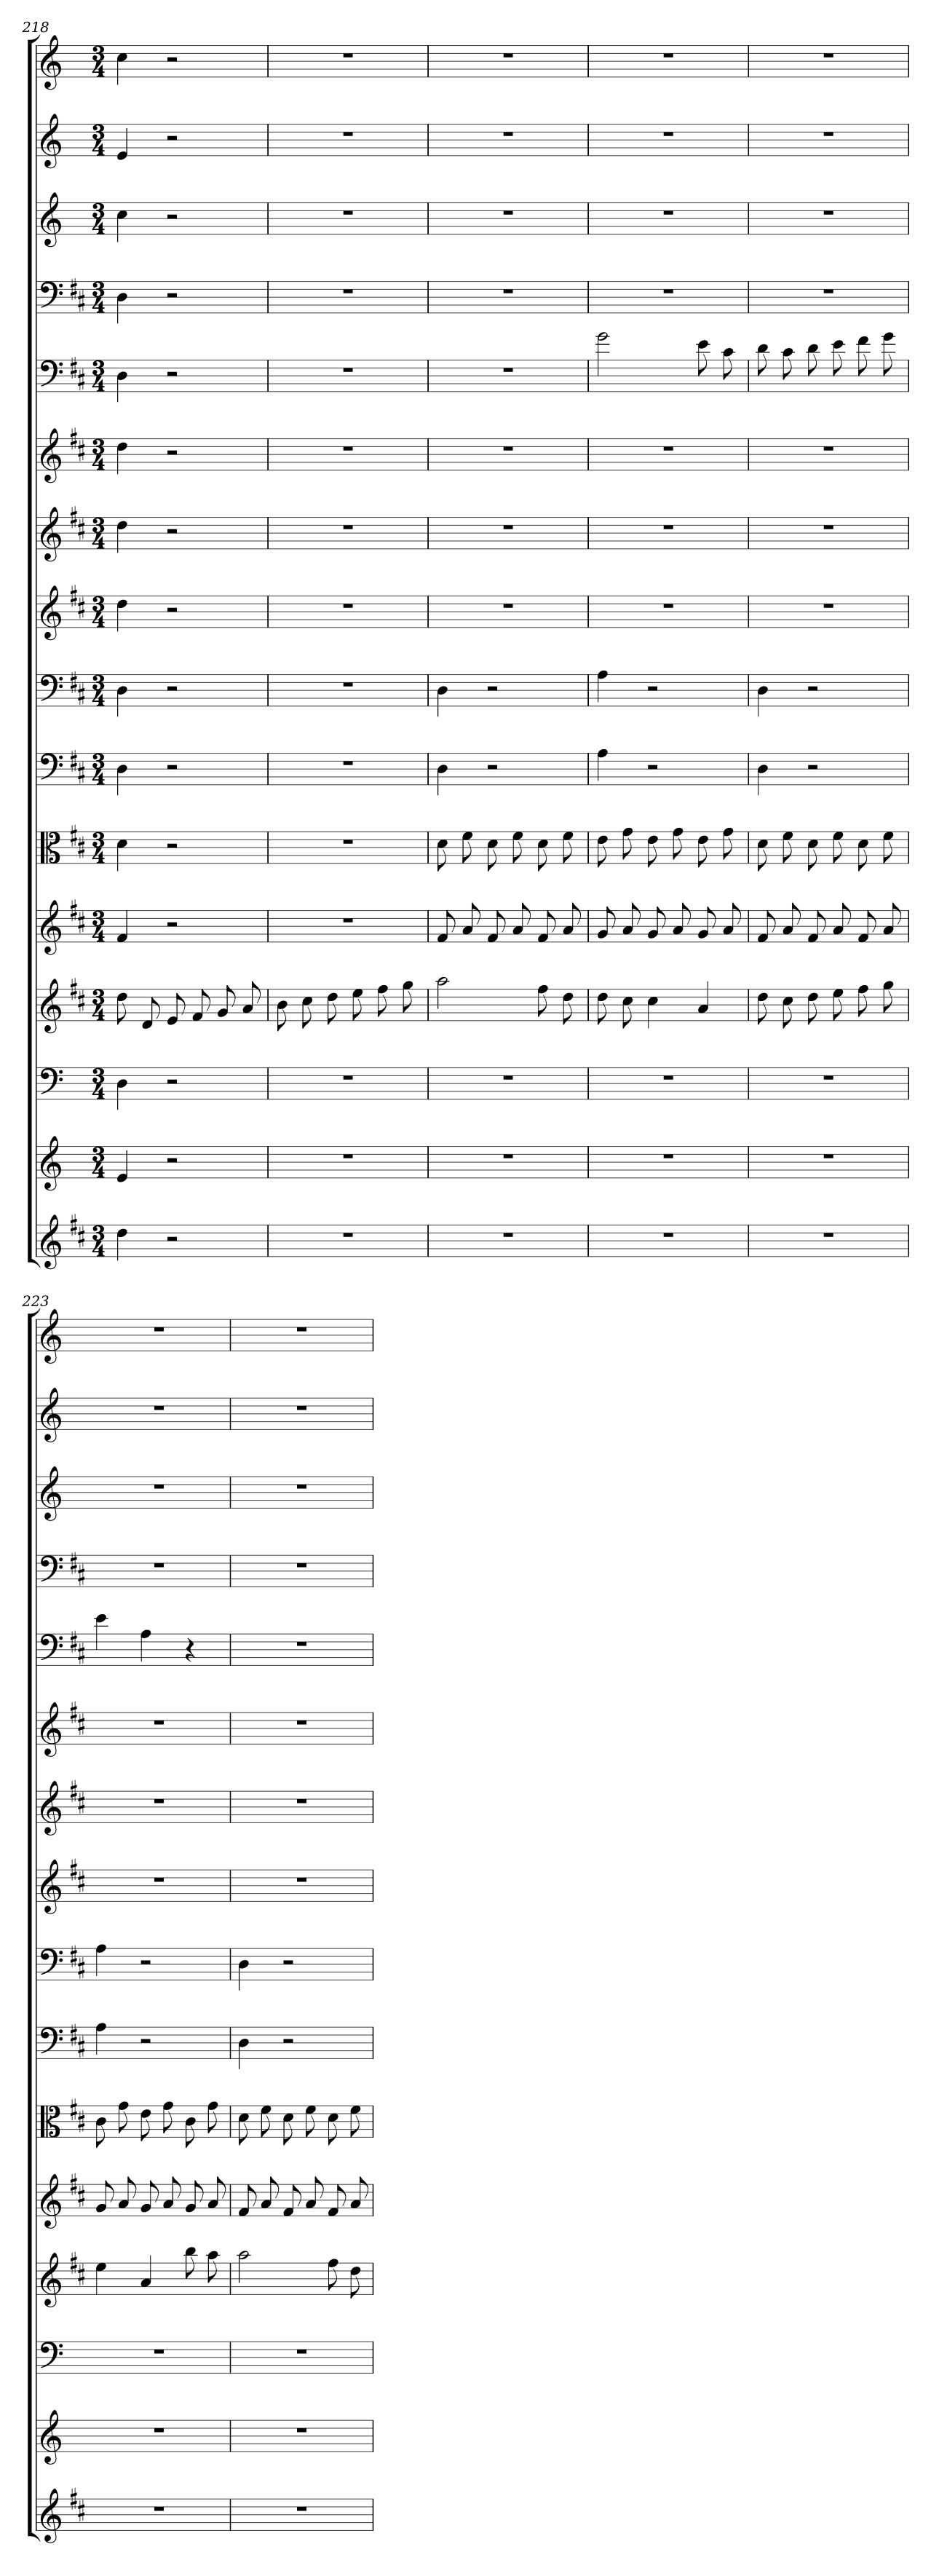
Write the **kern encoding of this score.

**kern	**kern	**kern	**kern	**kern	**kern	**kern	**kern	**kern	**kern	**kern	**kern	**kern	**kern	**kern	**kern
*part16	*part15	*part14	*part13	*part12	*part11	*part10	*part9	*part8	*part7	*part6	*part5	*part4	*part3	*part2	*part1
*staff16	*staff15	*staff14	*staff13	*staff12	*staff11	*staff10	*staff9	*staff8	*staff7	*staff6	*staff5	*staff4	*staff3	*staff2	*staff1
*	*	*clefF4	*	*	*clefC3	*clefF4	*clefF4	*	*	*	*clefF4	*clefF4	*	*	*
*k[f#c#]	*k[]	*k[]	*k[f#c#]	*k[f#c#]	*k[f#c#]	*k[f#c#]	*k[f#c#]	*k[f#c#]	*k[f#c#]	*k[f#c#]	*k[f#c#]	*k[f#c#]	*k[]	*k[]	*k[]
*M3/4	*M3/4	*M3/4	*M3/4	*M3/4	*M3/4	*M3/4	*M3/4	*M3/4	*M3/4	*M3/4	*M3/4	*M3/4	*M3/4	*M3/4	*M3/4
=218	=218	=218	=218	=218	=218	=218	=218	=218	=218	=218	=218	=218	=218	=218	=218
4dd	4e	4D	8dd	4f#	4d	4D	4D	4dd	4dd	4dd	4D	4D	4cc	4e	4cc
.	.	.	8d	.	.	.	.	.	.	.	.	.	.	.	.
2r	2r	2r	8e	2r	2r	2r	2r	2r	2r	2r	2r	2r	2r	2r	2r
.	.	.	8f#	.	.	.	.	.	.	.	.	.	.	.	.
.	.	.	8g	.	.	.	.	.	.	.	.	.	.	.	.
.	.	.	8a	.	.	.	.	.	.	.	.	.	.	.	.
=219	=219	=219	=219	=219	=219	=219	=219	=219	=219	=219	=219	=219	=219	=219	=219
2.r	2.r	2.r	8b	2.r	2.r	2.r	2.r	2.r	2.r	2.r	2.r	2.r	2.r	2.r	2.r
.	.	.	8cc#	.	.	.	.	.	.	.	.	.	.	.	.
.	.	.	8dd	.	.	.	.	.	.	.	.	.	.	.	.
.	.	.	8ee	.	.	.	.	.	.	.	.	.	.	.	.
.	.	.	8ff#	.	.	.	.	.	.	.	.	.	.	.	.
.	.	.	8gg	.	.	.	.	.	.	.	.	.	.	.	.
=220	=220	=220	=220	=220	=220	=220	=220	=220	=220	=220	=220	=220	=220	=220	=220
2.r	2.r	2.r	2aa	8f#	8d	4D	4D	2.r	2.r	2.r	2.r	2.r	2.r	2.r	2.r
.	.	.	.	8a	8f#	.	.	.	.	.	.	.	.	.	.
.	.	.	.	8f#	8d	2r	2r	.	.	.	.	.	.	.	.
.	.	.	.	8a	8f#	.	.	.	.	.	.	.	.	.	.
.	.	.	8ff#	8f#	8d	.	.	.	.	.	.	.	.	.	.
.	.	.	8dd	8a	8f#	.	.	.	.	.	.	.	.	.	.
=221	=221	=221	=221	=221	=221	=221	=221	=221	=221	=221	=221	=221	=221	=221	=221
2.r	2.r	2.r	8dd	8g	8e	4A	4A	2.r	2.r	2.r	2g	2.r	2.r	2.r	2.r
.	.	.	8cc#	8a	8g	.	.	.	.	.	.	.	.	.	.
.	.	.	4cc#	8g	8e	2r	2r	.	.	.	.	.	.	.	.
.	.	.	.	8a	8g	.	.	.	.	.	.	.	.	.	.
.	.	.	4a	8g	8e	.	.	.	.	.	8e	.	.	.	.
.	.	.	.	8a	8g	.	.	.	.	.	8c#	.	.	.	.
=222	=222	=222	=222	=222	=222	=222	=222	=222	=222	=222	=222	=222	=222	=222	=222
2.r	2.r	2.r	8dd	8f#	8d	4D	4D	2.r	2.r	2.r	8d	2.r	2.r	2.r	2.r
.	.	.	8cc#	8a	8f#	.	.	.	.	.	8c#	.	.	.	.
.	.	.	8dd	8f#	8d	2r	2r	.	.	.	8d	.	.	.	.
.	.	.	8ee	8a	8f#	.	.	.	.	.	8e	.	.	.	.
.	.	.	8ff#	8f#	8d	.	.	.	.	.	8f#	.	.	.	.
.	.	.	8gg	8a	8f#	.	.	.	.	.	8g	.	.	.	.
=223	=223	=223	=223	=223	=223	=223	=223	=223	=223	=223	=223	=223	=223	=223	=223
2.r	2.r	2.r	4ee	8g	8c#	4A	4A	2.r	2.r	2.r	4e	2.r	2.r	2.r	2.r
.	.	.	.	8a	8g	.	.	.	.	.	.	.	.	.	.
.	.	.	4a	8g	8e	2r	2r	.	.	.	4A	.	.	.	.
.	.	.	.	8a	8g	.	.	.	.	.	.	.	.	.	.
.	.	.	8bb	8g	8c#	.	.	.	.	.	4r	.	.	.	.
.	.	.	8aa	8a	8g	.	.	.	.	.	.	.	.	.	.
=224	=224	=224	=224	=224	=224	=224	=224	=224	=224	=224	=224	=224	=224	=224	=224
2.r	2.r	2.r	2aa	8f#	8d	4D	4D	2.r	2.r	2.r	2.r	2.r	2.r	2.r	2.r
.	.	.	.	8a	8f#	.	.	.	.	.	.	.	.	.	.
.	.	.	.	8f#	8d	2r	2r	.	.	.	.	.	.	.	.
.	.	.	.	8a	8f#	.	.	.	.	.	.	.	.	.	.
.	.	.	8ff#	8f#	8d	.	.	.	.	.	.	.	.	.	.
.	.	.	8dd	8a	8f#	.	.	.	.	.	.	.	.	.	.
=	=	=	=	=	=	=	=	=	=	=	=	=	=	=	=
*-	*-	*-	*-	*-	*-	*-	*-	*-	*-	*-	*-	*-	*-	*-	*-
